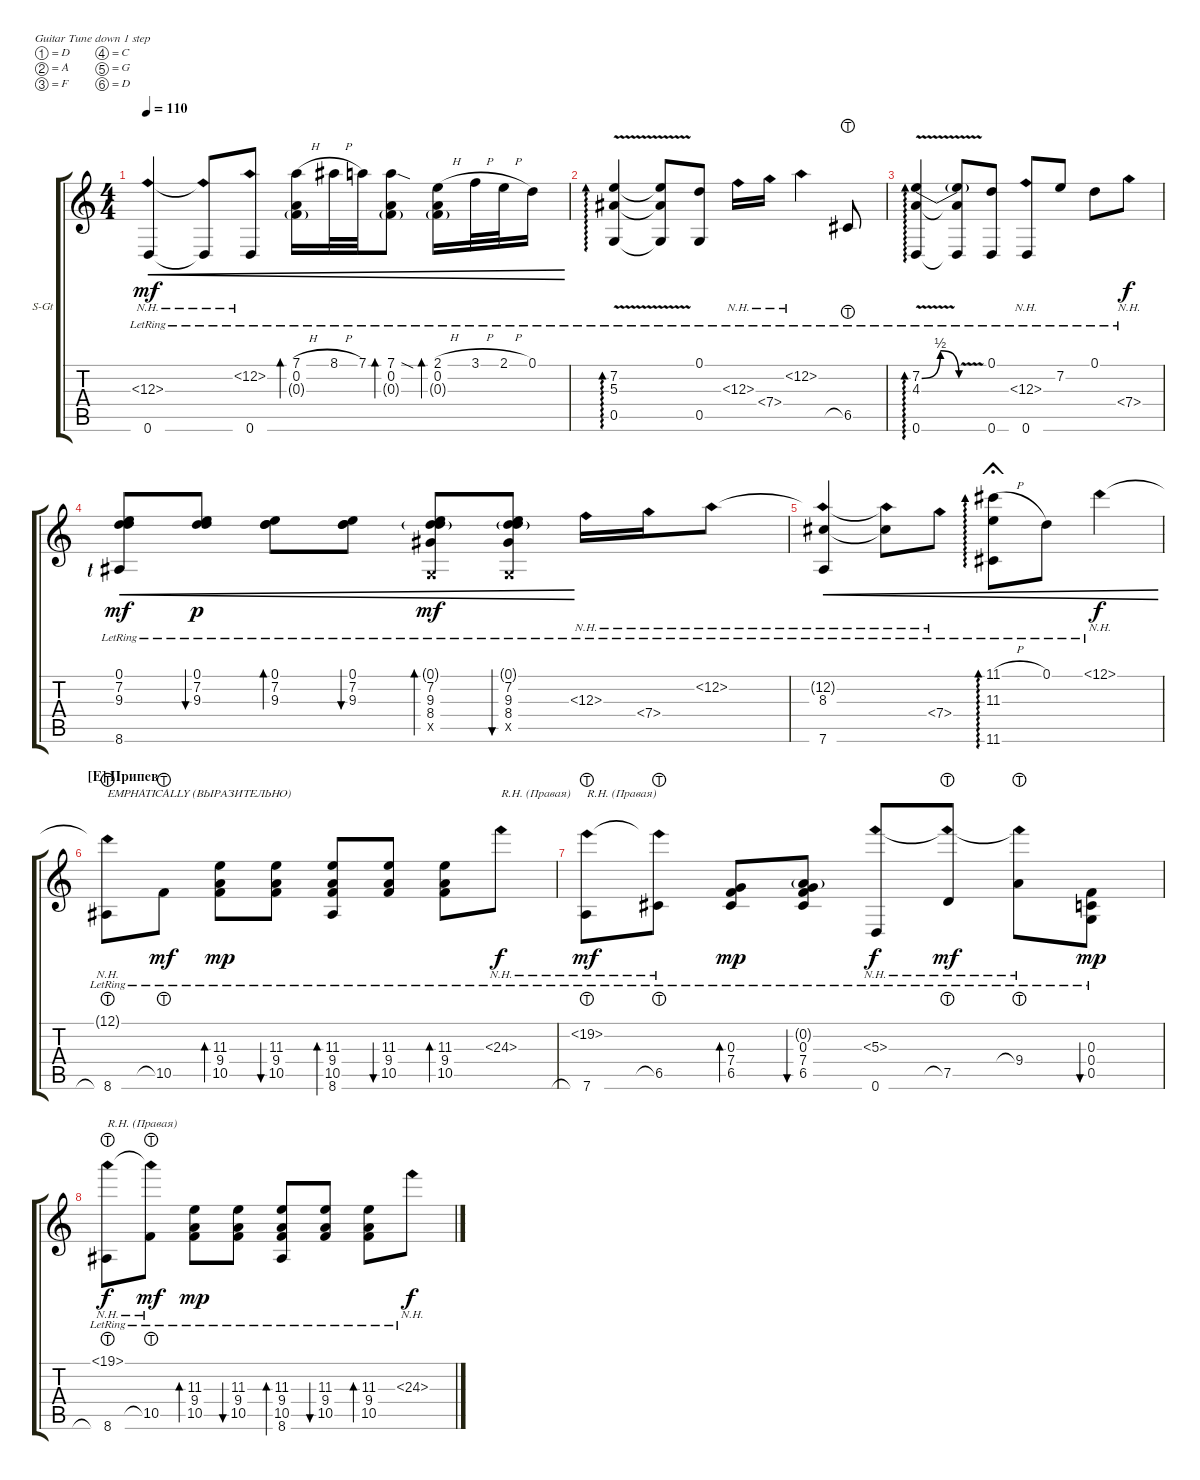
\defaultSystemsLayout 4
\bracketExtendMode groupsimilarinstruments
\firstSystemTrackNameOrientation horizontal
\otherSystemsTrackNameOrientation horizontal
\track ("Steel Guitar" "S-Gt") {instrument acousticguitarsteel}
\staff {score tabs}
\tuning (D4 A3 F3 C3 G2 D2)
\ts (4 4)
\tempo 110
\clef g2
\ks c
(12.3{nh lr} 0.6{lr}).4{cre dy mf} (12.3{nh lr t} 0.6{lr t}).8{cre} (0.6{lr} 12.2{nh lr}).8{cre} (7.1{h lr} 0.2{lr} 0.3{g lr}).16{bd 30 cre} 8.1{h lr}.32{cre} 7.1{lr}.32{cre} (7.1{sod lr} 0.2{lr} 0.3{g lr}).8{bd 30 cre} (2.1{h lr} 0.2{lr} 0.3{g lr}).16{bd 30 cre} 3.1{h lr}.32{cre} 2.1{h lr}.32{cre} 0.1{lr}.16{cre} |
(7.2{v lr} 5.3{lr} 0.5{lr}).4{ad 0} (0.5{lr t} 5.3{lr t} 7.2{lr t}).8 (0.1{lr} 0.5{lr}).8 12.3{nh lr}.16 7.4{nh lr}.16 12.2{nh lr}.4 6.5{lht lr}.8 |
(0.6{lr} 4.3{lr} 7.2{be (bendrelease 0 0 6 2 11.4 2 17.4 0) v lr}).4{ad 0} (0.6{lr t} 4.3{lr t} 7.2{v lr t}).8 (0.6{lr} 0.1{lr}).8 (12.3{nh lr} 0.6{lr}).8 7.2{lr}.8 0.1{lr}.8 7.4{nh lr}.8{dy f} |
(9.3{lr} 7.2{lr} 0.1{lr} 8.6{lr lf 1}).8{cre dy mf} (9.3{lr} 7.2{lr} 0.1{lr}).8{bu 30 cre dy p} (9.3{lr} 7.2{lr} 0.1{lr}).8{bd 30 cre} (9.3{lr} 7.2{lr} 0.1{lr}).8{bu 30 cre} (9.3{lr} 7.2{lr} 8.4{lr} 0.1{g lr} 0.5{x}).8{bd 30 cre dy mf} (9.3{lr} 7.2{lr} 8.4{lr} 0.1{g lr} 0.5{x}).8{bu 30 cre} 12.3{nh lr}.16 7.4{nh lr}.16 12.2{nh lr}.8 |
(8.3{lr} 7.6{lr} 12.2{nh lr t}).4{cre} (12.2{nh lr t} 8.3{lr t}).8{cre} 7.4{nh lr}.8{cre} (11.6{lr} 11.3{lr} 11.1{h lr}).8{ad 0 cre fermata (short 0)} 0.1{lr}.8{cre} 12.1{nh lr}.4{cre dy f} |
\section ("E" "Припев")
(12.1{nh lr t} 8.6{lht lr}).8{txt "EMPHATICALLY (ВЫРАЗИТЕЛЬНО)"} 10.5{lht lr}.8{dy mf} (11.3{lr} 9.4{lr} 10.5{lr}).8{bd 30 dy mp} (11.3{lr} 9.4{lr} 10.5{lr}).8{bu 30} (11.3{lr} 9.4{lr} 10.5{lr} 8.6{lr}).8{bd 30} (11.3{lr} 9.4{lr} 10.5{lr}).8{bu 30} (11.3{lr} 9.4{lr} 10.5{lr}).8{bd 30} 24.3{nh lr}.8{txt "R.H. (Правая)" dy f} |
(19.2{nh lr} 7.6{lht lr}).8{txt "R.H. (Правая)" dy mf} (6.5{lht lr} 19.2{nh lr t}).8 (6.5{lr} 7.4{lr} 0.3{lr}).8{bd 30 dy mp} (0.3{lr} 7.4{lr} 6.5{lr} 0.2{g lr}).8{bu 30} (5.3{nh lr} 0.6{lr}).8{dy f} (7.5{lht lr} 5.3{nh lr t}).8{dy mf} (9.4{lht lr} 5.3{nh lr t}).8 (0.3{lr} 0.4{lr} 0.5{lr}).8{bu 30 dy mp} |
(19.1{nh lr} 8.6{lht lr}).8{txt "R.H. (Правая)" dy f} (10.5{lht lr} 19.1{nh lr t}).8{dy mf} (11.3{lr} 9.4{lr} 10.5{lr}).8{bd 30 dy mp} (11.3{lr} 9.4{lr} 10.5{lr}).8{bu 30} (11.3{lr} 9.4{lr} 10.5{lr} 8.6{lr}).8{bd 30} (11.3{lr} 9.4{lr} 10.5{lr}).8{bu 30} (11.3{lr} 9.4{lr} 10.5{lr}).8{bd 30} 24.3{nh lr}.8{dy f}
